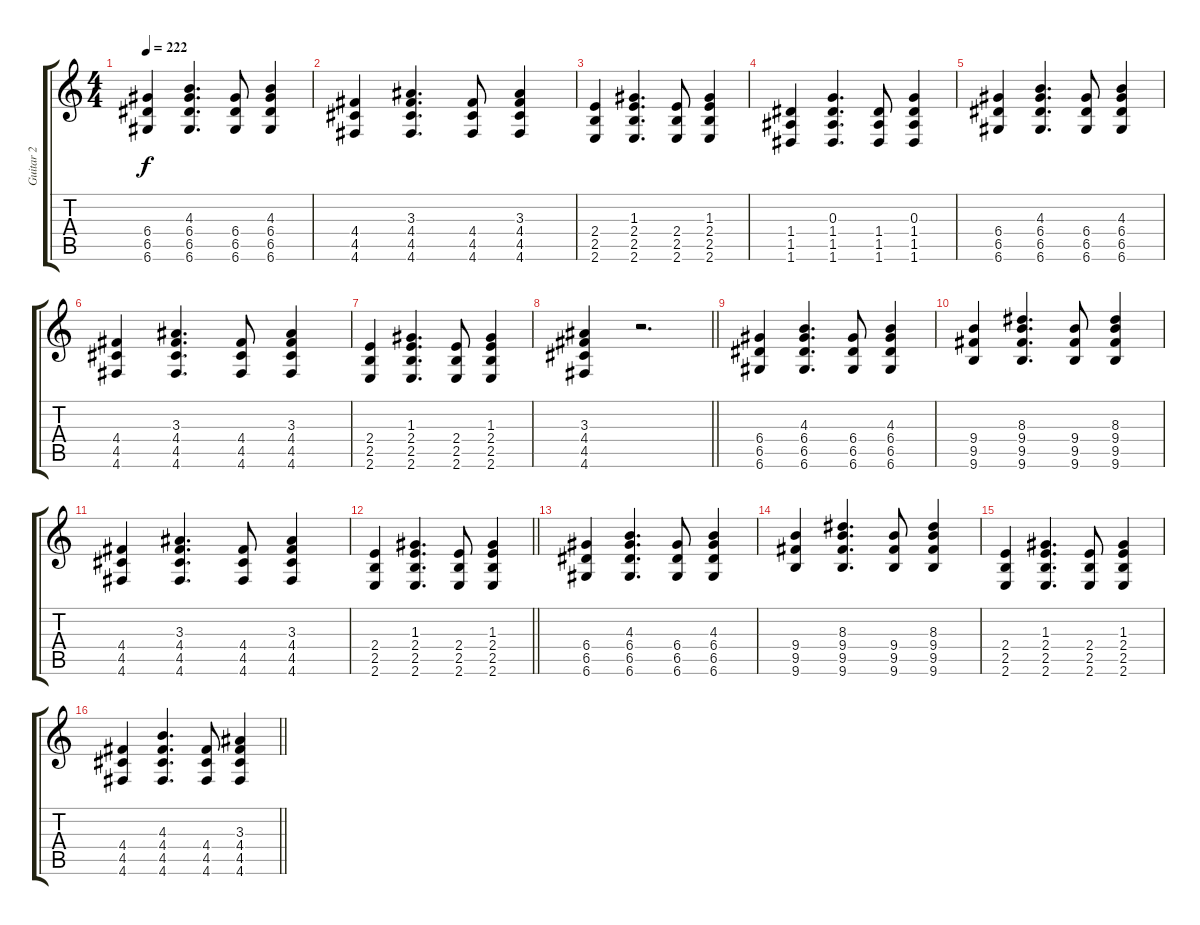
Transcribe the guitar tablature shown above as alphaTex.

\track ("Guitar 2" "Guitar 2") {instrument distortionguitar}
\staff {score tabs}
\tuning (E4 B3 G3 D3 A2 D2) {hide}
\ts (4 4)
\tempo 222
\clef g2
\ks c
(6.4 6.5 6.6).4{dy f} (4.3 6.4 6.5 6.6).4{d} (6.4 6.5 6.6).8 (4.3 6.4 6.5 6.6).4 |
(4.4 4.5 4.6).4 (3.3 4.4 4.5 4.6).4{d} (4.4 4.5 4.6).8 (3.3 4.4 4.5 4.6).4 |
(2.4 2.5 2.6).4 (1.3 2.4 2.5 2.6).4{d} (2.4 2.5 2.6).8 (1.3 2.4 2.5 2.6).4 |
(1.4 1.5 1.6).4 (0.3 1.4 1.5 1.6).4{d} (1.4 1.5 1.6).8 (0.3 1.4 1.5 1.6).4 |
(6.4 6.5 6.6).4 (4.3 6.4 6.5 6.6).4{d} (6.4 6.5 6.6).8 (4.3 6.4 6.5 6.6).4 |
(4.4 4.5 4.6).4 (3.3 4.4 4.5 4.6).4{d} (4.4 4.5 4.6).8 (3.3 4.4 4.5 4.6).4 |
(2.4 2.5 2.6).4 (1.3 2.4 2.5 2.6).4{d} (2.4 2.5 2.6).8 (1.3 2.4 2.5 2.6).4 |
\barLineRight lightlight
(3.3 4.4 4.5 4.6).4 r.2{d} |
(6.4 6.5 6.6).4 (4.3 6.4 6.5 6.6).4{d} (6.4 6.5 6.6).8 (4.3 6.4 6.5 6.6).4 |
(9.4 9.5 9.6).4 (8.3 9.4 9.5 9.6).4{d} (9.4 9.5 9.6).8 (8.3 9.4 9.5 9.6).4 |
(4.4 4.5 4.6).4 (3.3 4.4 4.5 4.6).4{d} (4.4 4.5 4.6).8 (3.3 4.4 4.5 4.6).4 |
\barLineRight lightlight
(2.4 2.5 2.6).4 (1.3 2.4 2.5 2.6).4{d} (2.4 2.5 2.6).8 (1.3 2.4 2.5 2.6).4 |
(6.4 6.5 6.6).4 (4.3 6.4 6.5 6.6).4{d} (6.4 6.5 6.6).8 (4.3 6.4 6.5 6.6).4 |
(9.4 9.5 9.6).4 (8.3 9.4 9.5 9.6).4{d} (9.4 9.5 9.6).8 (8.3 9.4 9.5 9.6).4 |
(2.4 2.5 2.6).4 (1.3 2.4 2.5 2.6).4{d} (2.4 2.5 2.6).8 (1.3 2.4 2.5 2.6).4 |
\barLineRight lightlight
(4.4 4.5 4.6).4 (4.3 4.4 4.5 4.6).4{d} (4.4 4.5 4.6).8 (3.3 4.4 4.5 4.6).4
